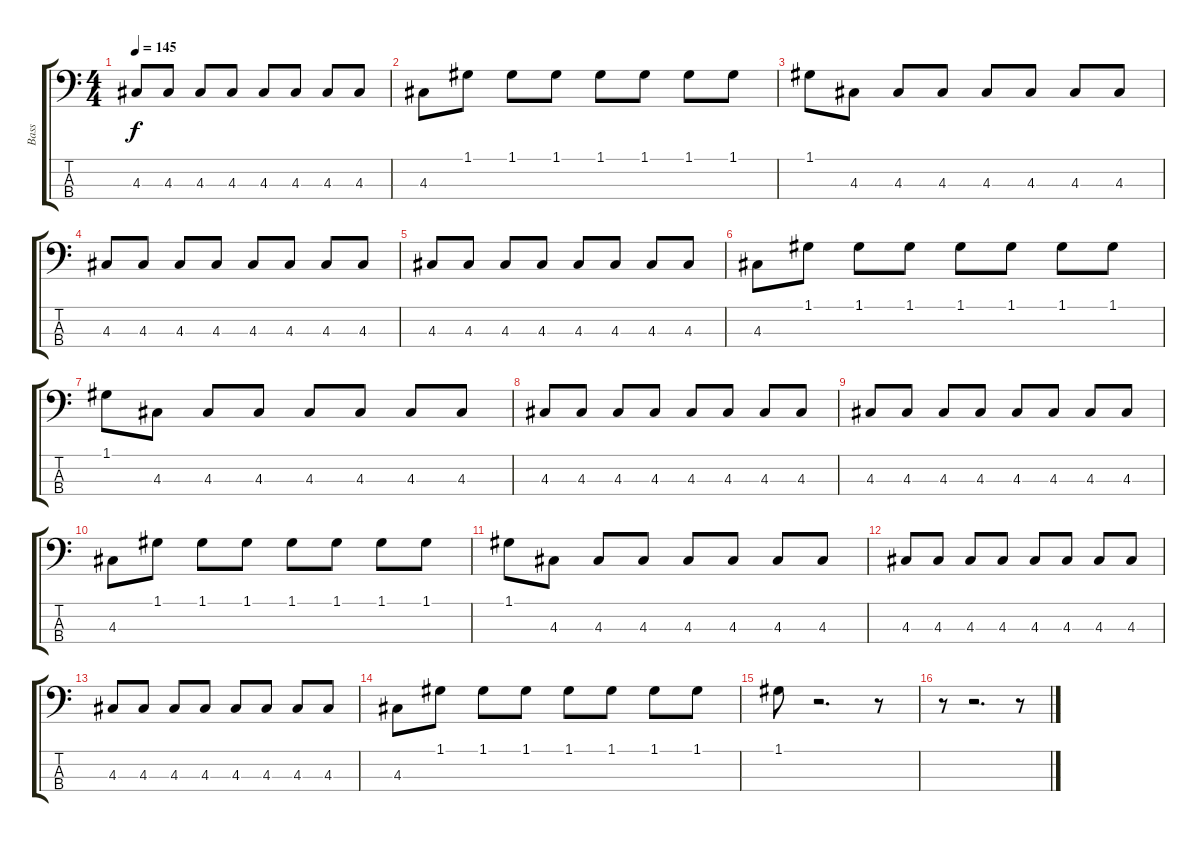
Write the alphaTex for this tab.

\track ("Bass" "Bass") {instrument electricbasspick}
\staff {score tabs}
\tuning (G2 D2 A1 E1) {hide}
\ts (4 4)
\tempo 145
\clef f4
\ks c
4.3.8{dy f} 4.3.8 4.3.8 4.3.8 4.3.8 4.3.8 4.3.8 4.3.8 |
4.3.8 1.1.8 1.1.8 1.1.8 1.1.8 1.1.8 1.1.8 1.1.8 |
1.1.8 4.3.8 4.3.8 4.3.8 4.3.8 4.3.8 4.3.8 4.3.8 |
4.3.8 4.3.8 4.3.8 4.3.8 4.3.8 4.3.8 4.3.8 4.3.8 |
4.3.8 4.3.8 4.3.8 4.3.8 4.3.8 4.3.8 4.3.8 4.3.8 |
4.3.8 1.1.8 1.1.8 1.1.8 1.1.8 1.1.8 1.1.8 1.1.8 |
1.1.8 4.3.8 4.3.8 4.3.8 4.3.8 4.3.8 4.3.8 4.3.8 |
4.3.8 4.3.8 4.3.8 4.3.8 4.3.8 4.3.8 4.3.8 4.3.8 |
4.3.8 4.3.8 4.3.8 4.3.8 4.3.8 4.3.8 4.3.8 4.3.8 |
4.3.8 1.1.8 1.1.8 1.1.8 1.1.8 1.1.8 1.1.8 1.1.8 |
1.1.8 4.3.8 4.3.8 4.3.8 4.3.8 4.3.8 4.3.8 4.3.8 |
4.3.8 4.3.8 4.3.8 4.3.8 4.3.8 4.3.8 4.3.8 4.3.8 |
4.3.8 4.3.8 4.3.8 4.3.8 4.3.8 4.3.8 4.3.8 4.3.8 |
4.3.8 1.1.8 1.1.8 1.1.8 1.1.8 1.1.8 1.1.8 1.1.8 |
1.1.8 r.2{d} r.8 |
r.8 r.2{d} r.8
